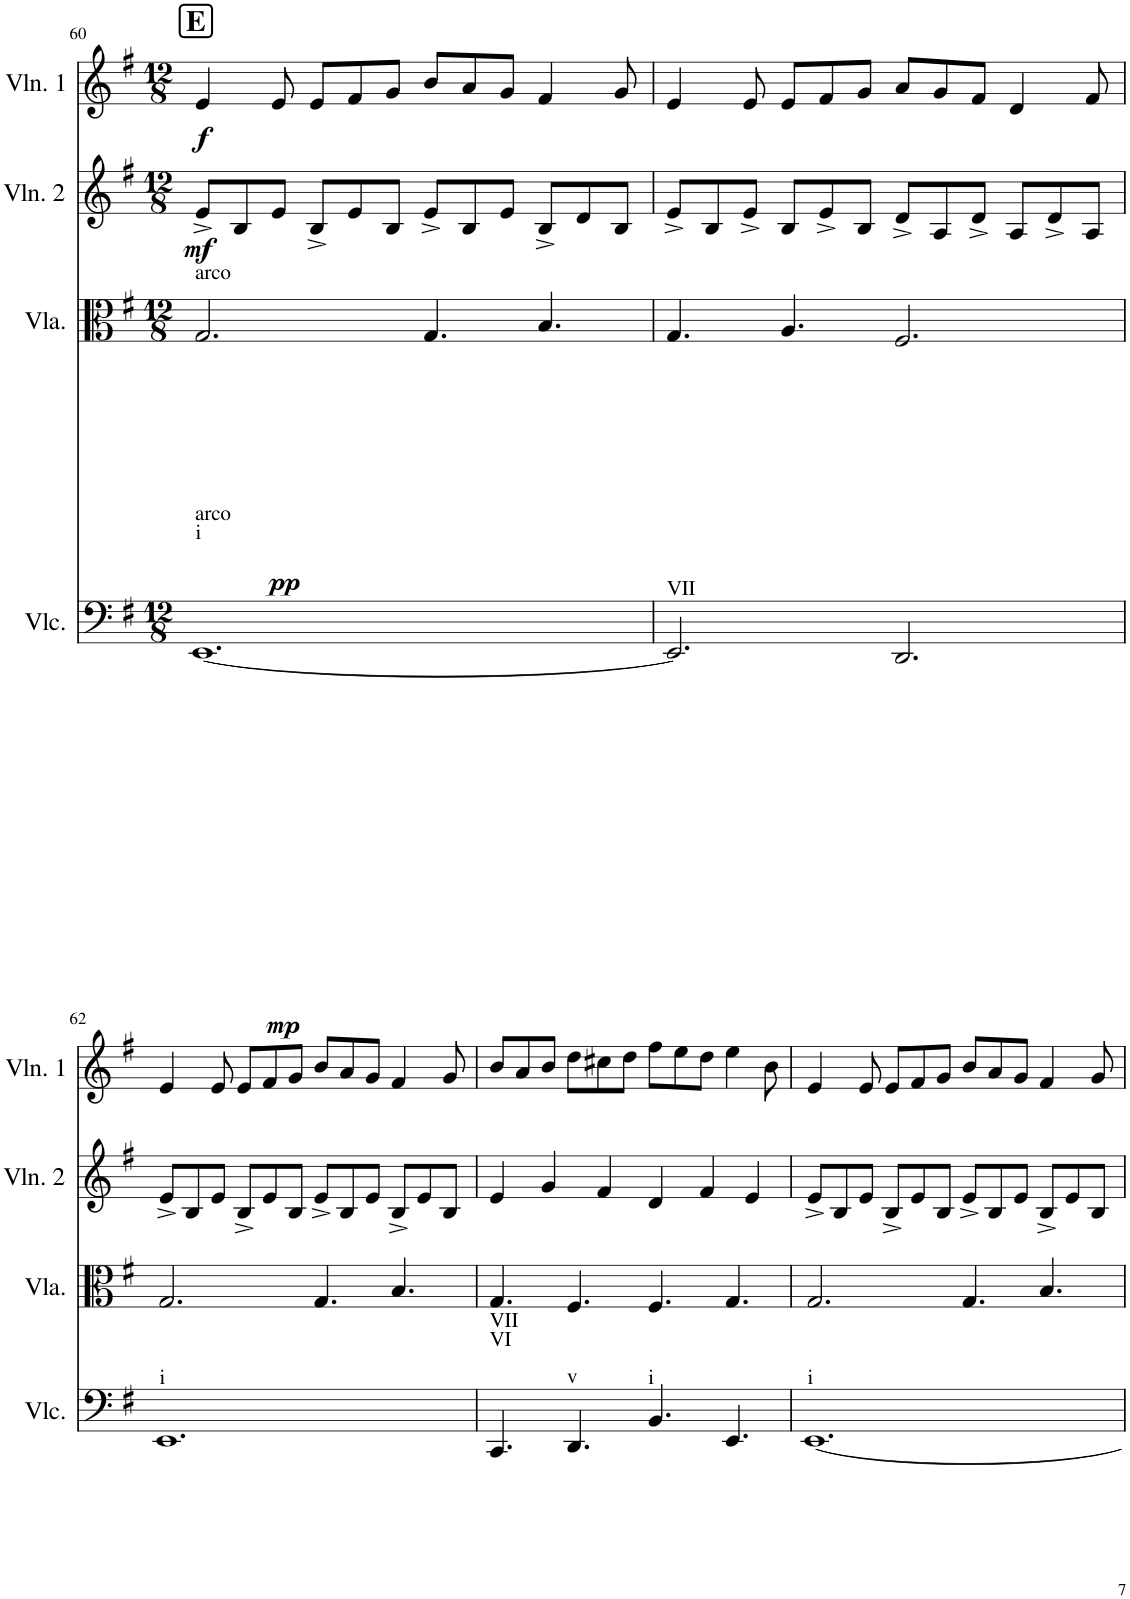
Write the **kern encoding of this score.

**kern	**dynam	**kern	**dynam	**kern	**dynam	**kern	**dynam
*part4	*part4	*part3	*part3	*part2	*part2	*part1	*part1
*staff4	*staff4	*staff3	*staff3	*staff2	*staff2	*staff1	*staff1
*I"Violoncello	*	*I"Viola	*	*I"Violin 2	*	*I"Violin 1	*
*I'Vlc.	*	*I'Vla.	*	*I'Vln. 2	*	*I'Vln. 1	*
!!LO:PB:g=z
*clefF4	*	*clefC3	*	*clefG2	*	*clefG2	*
*k[f#]	*	*k[f#]	*	*k[f#]	*	*k[f#]	*
*M12/8	*	*M12/8	*	*M12/8	*	*M12/8	*
=60	=60	=60	=60	=60	=60	=60	=60
!	!	!	!	!	!	!LO:TX:a:B:t=E	!
!	!	!LO:TX:a:t=arco	!	!	!	!	!
!LO:TX:a:t=i	!	!	!	!	!	!	!
!LO:TX:a:t=arco	!	!	!	!	!	!	!
!	!LO:DY:b	!	!LO:DY:b	!	!LO:DY:b	!	!LO:DY:b
[1.EE	mp	2.G/	pp	8e^/L	mf	4e/	f
.	.	.	.	8B/	.	.	.
.	.	.	.	8e/J	.	8e/	.
.	.	.	.	8B^/L	.	8e/L	.
.	.	.	.	8e/	.	8f#/	.
.	.	.	.	8B/J	.	8g/J	.
.	.	4.G/	.	8e^/L	.	8b/L	.
.	.	.	.	8B/	.	8a/	.
.	.	.	.	8e/J	.	8g/J	.
.	.	4.B/	.	8B^/L	.	4f#/	.
.	.	.	.	8d/	.	.	.
.	.	.	.	8B/J	.	8g/	.
=61	=61	=61	=61	=61	=61	=61	=61
!LO:TX:a:t=VII	!	!	!	!	!	!	!
2.EE/]	.	4.G/	.	8e^/L	.	4e/	.
.	.	.	.	8B/	.	.	.
.	.	.	.	8e^/J	.	8e/	.
.	.	4.A/	.	8B/L	.	8e/L	.
.	.	.	.	8e^/	.	8f#/	.
.	.	.	.	8B/J	.	8g/J	.
2.DD/	.	2.F#/	.	8d^/L	.	8a/L	.
.	.	.	.	8A/	.	8g/	.
.	.	.	.	8d^/J	.	8f#/J	.
.	.	.	.	8A/L	.	4d/	.
.	.	.	.	8d^/	.	.	.
.	.	.	.	8A/J	.	8f#/	.
!!LO:LB:g=z
=62	=62	=62	=62	=62	=62	=62	=62
!LO:TX:a:t=i	!	!	!	!	!	!	!
1.EE	.	2.G/	.	8e^/L	.	4e/	.
.	.	.	.	8B/	.	.	.
.	.	.	.	8e/J	.	8e/	.
.	.	.	.	8B^/L	.	8e/L	.
.	.	.	.	8e/	.	8f#/	.
.	.	.	.	8B/J	.	8g/J	.
.	.	4.G/	.	8e^/L	.	8b/L	.
.	.	.	.	8B/	.	8a/	.
.	.	.	.	8e/J	.	8g/J	.
.	.	4.B/	.	8B^/L	.	4f#/	.
.	.	.	.	8e/	.	.	.
.	.	.	.	8B/J	.	8g/	.
=63	=63	=63	=63	=63	=63	=63	=63
!LO:TX:a:t=VI	!	!	!	!	!	!	!
!LO:TX:a:t=VII	!	!	!	!	!	!	!
4.CC/	.	4.G/	.	4e/	.	8b/L	.
.	.	.	.	.	.	8a/	.
.	.	.	.	4g/	.	8b/J	.
!LO:TX:a:t=v	!	!	!	!	!	!	!
4.DD/	.	4.F#/	.	.	.	8dd\L	.
.	.	.	.	4f#/	.	8cc#X\	.
.	.	.	.	.	.	8dd\J	.
!LO:TX:a:t=i	!	!	!	!	!	!	!
4.BB/	.	4.F#/	.	4d/	.	8ff#\L	.
.	.	.	.	.	.	8ee\	.
.	.	.	.	4f#/	.	8dd\J	.
4.EE/	.	4.G/	.	.	.	4ee\	.
.	.	.	.	4e/	.	.	.
.	.	.	.	.	.	8b\	.
=64	=64	=64	=64	=64	=64	=64	=64
!LO:TX:a:t=i	!	!	!	!	!	!	!
[1.EE	.	2.G/	.	8e^/L	.	4e/	.
.	.	.	.	8B/	.	.	.
.	.	.	.	8e/J	.	8e/	.
.	.	.	.	8B^/L	.	8e/L	.
.	.	.	.	8e/	.	8f#/	.
.	.	.	.	8B/J	.	8g/J	.
.	.	4.G/	.	8e^/L	.	8b/L	.
.	.	.	.	8B/	.	8a/	.
.	.	.	.	8e/J	.	8g/J	.
.	.	4.B/	.	8B^/L	.	4f#/	.
.	.	.	.	8e/	.	.	.
.	.	.	.	8B/J	.	8g/	.
=	=	=	=	=	=	=	=
*-	*-	*-	*-	*-	*-	*-	*-
